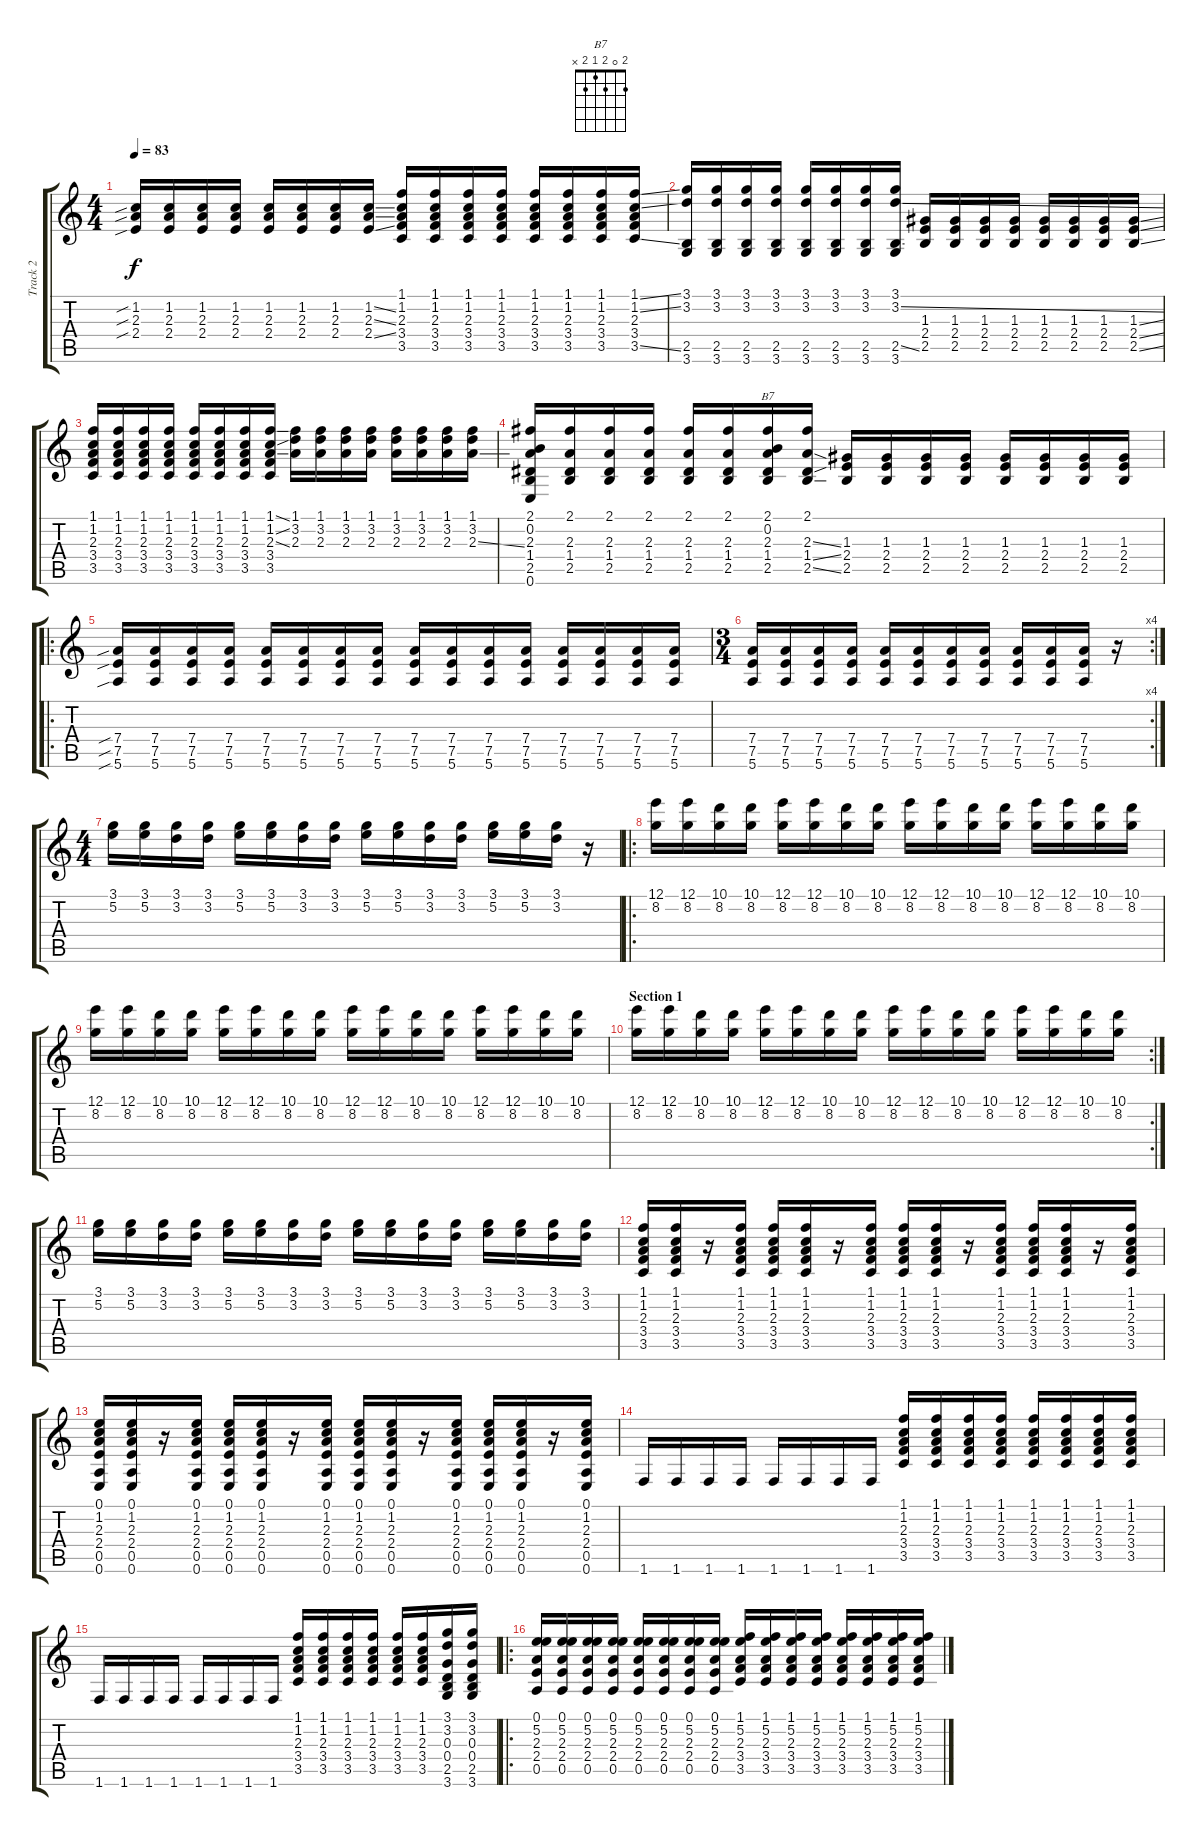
\track ("Track 2" "Track 2") {instrument overdrivenguitar}
\staff {score tabs}
\tuning (E4 B3 G3 D3 A2 E2) {hide}
\chord ("B7" 2 0 2 1 2 x)
\ts (4 4)
\tempo 83
\clef g2
\ks c
(1.2{sib} 2.3{sib} 2.4{sib}).16{dy f instrument overdrivenguitar} (1.2 2.3 2.4).16 (1.2 2.3 2.4).16 (1.2 2.3 2.4).16 (1.2 2.3 2.4).16 (1.2 2.3 2.4).16 (1.2 2.3 2.4).16 (1.2{ss} 2.3{ss} 2.4{ss}).16 (1.1 1.2 2.3 3.4 3.5).16 (1.1 1.2 2.3 3.4 3.5).16 (1.1 1.2 2.3 3.4 3.5).16 (1.1 1.2 2.3 3.4 3.5).16 (1.1 1.2 2.3 3.4 3.5).16 (1.1 1.2 2.3 3.4 3.5).16 (1.1 1.2 2.3 3.4 3.5).16 (1.1{ss} 1.2{ss} 2.3 3.4 3.5{ss}).16 |
(3.1 3.2 2.5 3.6).16 (3.1 3.2 2.5 3.6).16 (3.1 3.2 2.5 3.6).16 (3.1 3.2 2.5 3.6).16 (3.1 3.2 2.5 3.6).16 (3.1 3.2 2.5 3.6).16 (3.1 3.2 2.5 3.6).16 (3.1 3.2{ss} 2.5{ss} 3.6).16 (1.3 2.4 2.5).16 (1.3 2.4 2.5).16 (1.3 2.4 2.5).16 (1.3 2.4 2.5).16 (1.3 2.4 2.5).16 (1.3 2.4 2.5).16 (1.3 2.4 2.5).16 (1.3{ss} 2.4{ss} 2.5{ss}).16 |
(1.1 1.2 2.3 3.4 3.5).16 (1.1 1.2 2.3 3.4 3.5).16 (1.1 1.2 2.3 3.4 3.5).16 (1.1 1.2 2.3 3.4 3.5).16 (1.1 1.2 2.3 3.4 3.5).16 (1.1 1.2 2.3 3.4 3.5).16 (1.1 1.2 2.3 3.4 3.5).16 (1.1{ss} 1.2{ss} 2.3{ss} 3.4 3.5).16 (1.1 3.2 2.3).16 (1.1 3.2 2.3).16 (1.1 3.2 2.3).16 (1.1 3.2 2.3).16 (1.1 3.2 2.3).16 (1.1 3.2 2.3).16 (1.1 3.2 2.3).16 (1.1 3.2 2.3{ss}).16 |
(2.1 0.2 2.3 1.4 2.5 0.6).16 (2.1 2.3 1.4 2.5).16 (2.1 2.3 1.4 2.5).16 (2.1 2.3 1.4 2.5).16 (2.1 2.3 1.4 2.5).16 (2.1 2.3 1.4 2.5).16 (2.1 0.2 2.3 1.4 2.5).16{ch "B7"} (2.1 2.3{ss} 1.4{ss} 2.5{ss}).16 (1.3 2.4 2.5).16 (1.3 2.4 2.5).16 (1.3 2.4 2.5).16 (1.3 2.4 2.5).16 (1.3 2.4 2.5).16 (1.3 2.4 2.5).16 (1.3 2.4 2.5).16 (1.3 2.4 2.5).16 |
\ro
(7.4{sib} 7.5{sib} 5.6{sib}).16 (7.4 7.5 5.6).16 (7.4 7.5 5.6).16 (7.4 7.5 5.6).16 (7.4 7.5 5.6).16 (7.4 7.5 5.6).16 (7.4 7.5 5.6).16 (7.4 7.5 5.6).16 (7.4 7.5 5.6).16 (7.4 7.5 5.6).16 (7.4 7.5 5.6).16 (7.4 7.5 5.6).16 (7.4 7.5 5.6).16 (7.4 7.5 5.6).16 (7.4 7.5 5.6).16 (7.4 7.5 5.6).16 |
\rc 4
\ts (3 4)
(7.4 7.5 5.6).16 (7.4 7.5 5.6).16 (7.4 7.5 5.6).16 (7.4 7.5 5.6).16 (7.4 7.5 5.6).16 (7.4 7.5 5.6).16 (7.4 7.5 5.6).16 (7.4 7.5 5.6).16 (7.4 7.5 5.6).16 (7.4 7.5 5.6).16 (7.4 7.5 5.6).16 r.16 |
\ts (4 4)
(3.1 5.2).16 (3.1 5.2).16 (3.1 3.2).16 (3.1 3.2).16 (3.1 5.2).16 (3.1 5.2).16 (3.1 3.2).16 (3.1 3.2).16 (3.1 5.2).16 (3.1 5.2).16 (3.1 3.2).16 (3.1 3.2).16 (3.1 5.2).16 (3.1 5.2).16 (3.1 3.2).16 r.16 |
\ro
(12.1 8.2).16 (12.1 8.2).16 (10.1 8.2).16 (10.1 8.2).16 (12.1 8.2).16 (12.1 8.2).16 (10.1 8.2).16 (10.1 8.2).16 (12.1 8.2).16 (12.1 8.2).16 (10.1 8.2).16 (10.1 8.2).16 (12.1 8.2).16 (12.1 8.2).16 (10.1 8.2).16 (10.1 8.2).16 |
(12.1 8.2).16 (12.1 8.2).16 (10.1 8.2).16 (10.1 8.2).16 (12.1 8.2).16 (12.1 8.2).16 (10.1 8.2).16 (10.1 8.2).16 (12.1 8.2).16 (12.1 8.2).16 (10.1 8.2).16 (10.1 8.2).16 (12.1 8.2).16 (12.1 8.2).16 (10.1 8.2).16 (10.1 8.2).16 |
\rc 2
\section ("" "Section 1")
(12.1 8.2).16 (12.1 8.2).16 (10.1 8.2).16 (10.1 8.2).16 (12.1 8.2).16 (12.1 8.2).16 (10.1 8.2).16 (10.1 8.2).16 (12.1 8.2).16 (12.1 8.2).16 (10.1 8.2).16 (10.1 8.2).16 (12.1 8.2).16 (12.1 8.2).16 (10.1 8.2).16 (10.1 8.2).16 |
(3.1 5.2).16 (3.1 5.2).16 (3.1 3.2).16 (3.1 3.2).16 (3.1 5.2).16 (3.1 5.2).16 (3.1 3.2).16 (3.1 3.2).16 (3.1 5.2).16 (3.1 5.2).16 (3.1 3.2).16 (3.1 3.2).16 (3.1 5.2).16 (3.1 5.2).16 (3.1 3.2).16 (3.1 3.2).16 |
(1.1 1.2 2.3 3.4 3.5).16 (1.1 1.2 2.3 3.4 3.5).16 r.16 (1.1 1.2 2.3 3.4 3.5).16 (1.1 1.2 2.3 3.4 3.5).16 (1.1 1.2 2.3 3.4 3.5).16 r.16 (1.1 1.2 2.3 3.4 3.5).16 (1.1 1.2 2.3 3.4 3.5).16 (1.1 1.2 2.3 3.4 3.5).16 r.16 (1.1 1.2 2.3 3.4 3.5).16 (1.1 1.2 2.3 3.4 3.5).16 (1.1 1.2 2.3 3.4 3.5).16 r.16 (1.1 1.2 2.3 3.4 3.5).16 |
(0.1 1.2 2.3 2.4 0.5 0.6).16 (0.1 1.2 2.3 2.4 0.5 0.6).16 r.16 (0.1 1.2 2.3 2.4 0.5 0.6).16 (0.1 1.2 2.3 2.4 0.5 0.6).16 (0.1 1.2 2.3 2.4 0.5 0.6).16 r.16 (0.1 1.2 2.3 2.4 0.5 0.6).16 (0.1 1.2 2.3 2.4 0.5 0.6).16 (0.1 1.2 2.3 2.4 0.5 0.6).16 r.16 (0.1 1.2 2.3 2.4 0.5 0.6).16 (0.1 1.2 2.3 2.4 0.5 0.6).16 (0.1 1.2 2.3 2.4 0.5 0.6).16 r.16 (0.1 1.2 2.3 2.4 0.5 0.6).16 |
1.6.16 1.6.16 1.6.16 1.6.16 1.6.16 1.6.16 1.6.16 1.6.16 (1.1 1.2 2.3 3.4 3.5).16 (1.1 1.2 2.3 3.4 3.5).16 (1.1 1.2 2.3 3.4 3.5).16 (1.1 1.2 2.3 3.4 3.5).16 (1.1 1.2 2.3 3.4 3.5).16 (1.1 1.2 2.3 3.4 3.5).16 (1.1 1.2 2.3 3.4 3.5).16 (1.1 1.2 2.3 3.4 3.5).16 |
1.6.16 1.6.16 1.6.16 1.6.16 1.6.16 1.6.16 1.6.16 1.6.16 (1.1 1.2 2.3 3.4 3.5).16 (1.1 1.2 2.3 3.4 3.5).16 (1.1 1.2 2.3 3.4 3.5).16 (1.1 1.2 2.3 3.4 3.5).16 (1.1 1.2 2.3 3.4 3.5).16 (1.1 1.2 2.3 3.4 3.5).16 (3.1 3.2 0.3 0.4 2.5 3.6).16 (3.1 3.2 0.3 0.4 2.5 3.6).16 |
\ro
(0.1 5.2 2.3 2.4 0.5).16 (0.1 5.2 2.3 2.4 0.5).16 (0.1 5.2 2.3 2.4 0.5).16 (0.1 5.2 2.3 2.4 0.5).16 (0.1 5.2 2.3 2.4 0.5).16 (0.1 5.2 2.3 2.4 0.5).16 (0.1 5.2 2.3 2.4 0.5).16 (0.1 5.2 2.3 2.4 0.5).16 (1.1 5.2 2.3 3.4 3.5).16 (1.1 5.2 2.3 3.4 3.5).16 (1.1 5.2 2.3 3.4 3.5).16 (1.1 5.2 2.3 3.4 3.5).16 (1.1 5.2 2.3 3.4 3.5).16 (1.1 5.2 2.3 3.4 3.5).16 (1.1 5.2 2.3 3.4 3.5).16 (1.1 5.2 2.3 3.4 3.5).16
